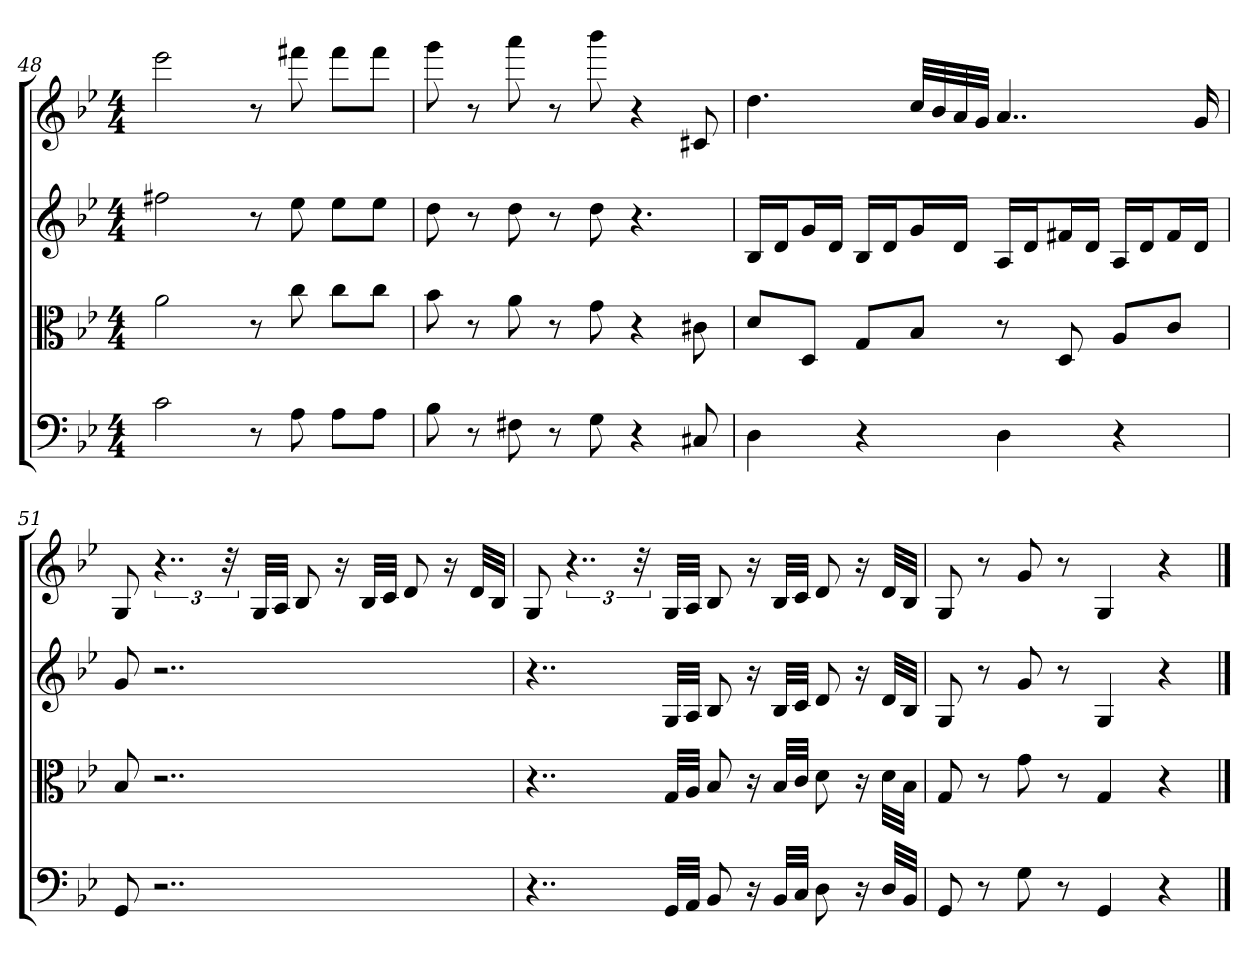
**kern	**kern	**kern	**kern
*part4	*part3	*part2	*part1
*staff4	*staff3	*staff2	*staff1
*clefF4	*clefC3	*	*
*k[b-e-]	*k[b-e-]	*k[b-e-]	*k[b-e-]
*g:	*g:	*g:	*g:
*M4/4	*M4/4	*M4/4	*M4/4
=48	=48	=48	=48
2c	2a	2ff#X	2eee-
8r	8r	8r	8r
8A	8cc	8ee-	8fff#X
8A\L	8cc\L	8ee-L	8fff#L
8A\J	8cc\J	8ee-J	8fff#J
=49	=49	=49	=49
8B-	8b-	8dd	8ggg
8r	8r	8r	8r
8F#X	8a	8dd	8aaa
8r	8r	8r	8r
8G	8g	8dd	8bbb-
4r	4r	4.r	4r
8C#X	8c#X	.	8c#X
=50	=50	=50	=50
4D	8d/L	16B-LL	4.dd
.	.	16dJ	.
.	8D/J	16gL	.
.	.	16dJJ	.
4r	8G/L	16B-LL	.
.	.	16dJ	.
.	8B-/J	16gL	32ccLLL
.	.	.	32b-
.	.	16dJJ	32a
.	.	.	32gJJJ
4D	8r	16ALL	4..a
.	.	16dJ	.
.	8D	16f#XL	.
.	.	16dJJ	.
4r	8A/L	16ALL	.
.	.	16dJ	.
.	8c/J	16f#L	.
.	.	16dJJ	16g
=51	=51	=51	=51
8GG	8B-	8g	8G
2..r	2..r	2..r	6..r
.	.	.	48r
.	.	.	32GLLL
.	.	.	32AJJJ
.	.	.	8B-
.	.	.	16r
.	.	.	32B-LLL
.	.	.	32cJJJ
.	.	.	8d
.	.	.	16r
.	.	.	32dLLL
.	.	.	32B-JJJ
=52	=52	=52	=52
4..r	4..r	4..r	8G
.	.	.	6..r
.	.	.	48r
32GG/LLL	32G/LLL	32GLLL	32GLLL
32AA/JJJ	32A/JJJ	32AJJJ	32AJJJ
8BB-	8B-	8B-	8B-
16r	16r	16r	16r
32BB-/LLL	32B-/LLL	32B-LLL	32B-LLL
32C/JJJ	32c/JJJ	32cJJJ	32cJJJ
8D	8d	8d	8d
16r	16r	16r	16r
32D/LLL	32d\LLL	32dLLL	32dLLL
32BB-/JJJ	32B-\JJJ	32B-JJJ	32B-JJJ
=53	=53	=53	=53
8GG	8G	8G	8G
8r	8r	8r	8r
8G	8g	8g	8g
8r	8r	8r	8r
4GG	4G	4G	4G
4r	4r	4r	4r
==	==	==	==
*-	*-	*-	*-
